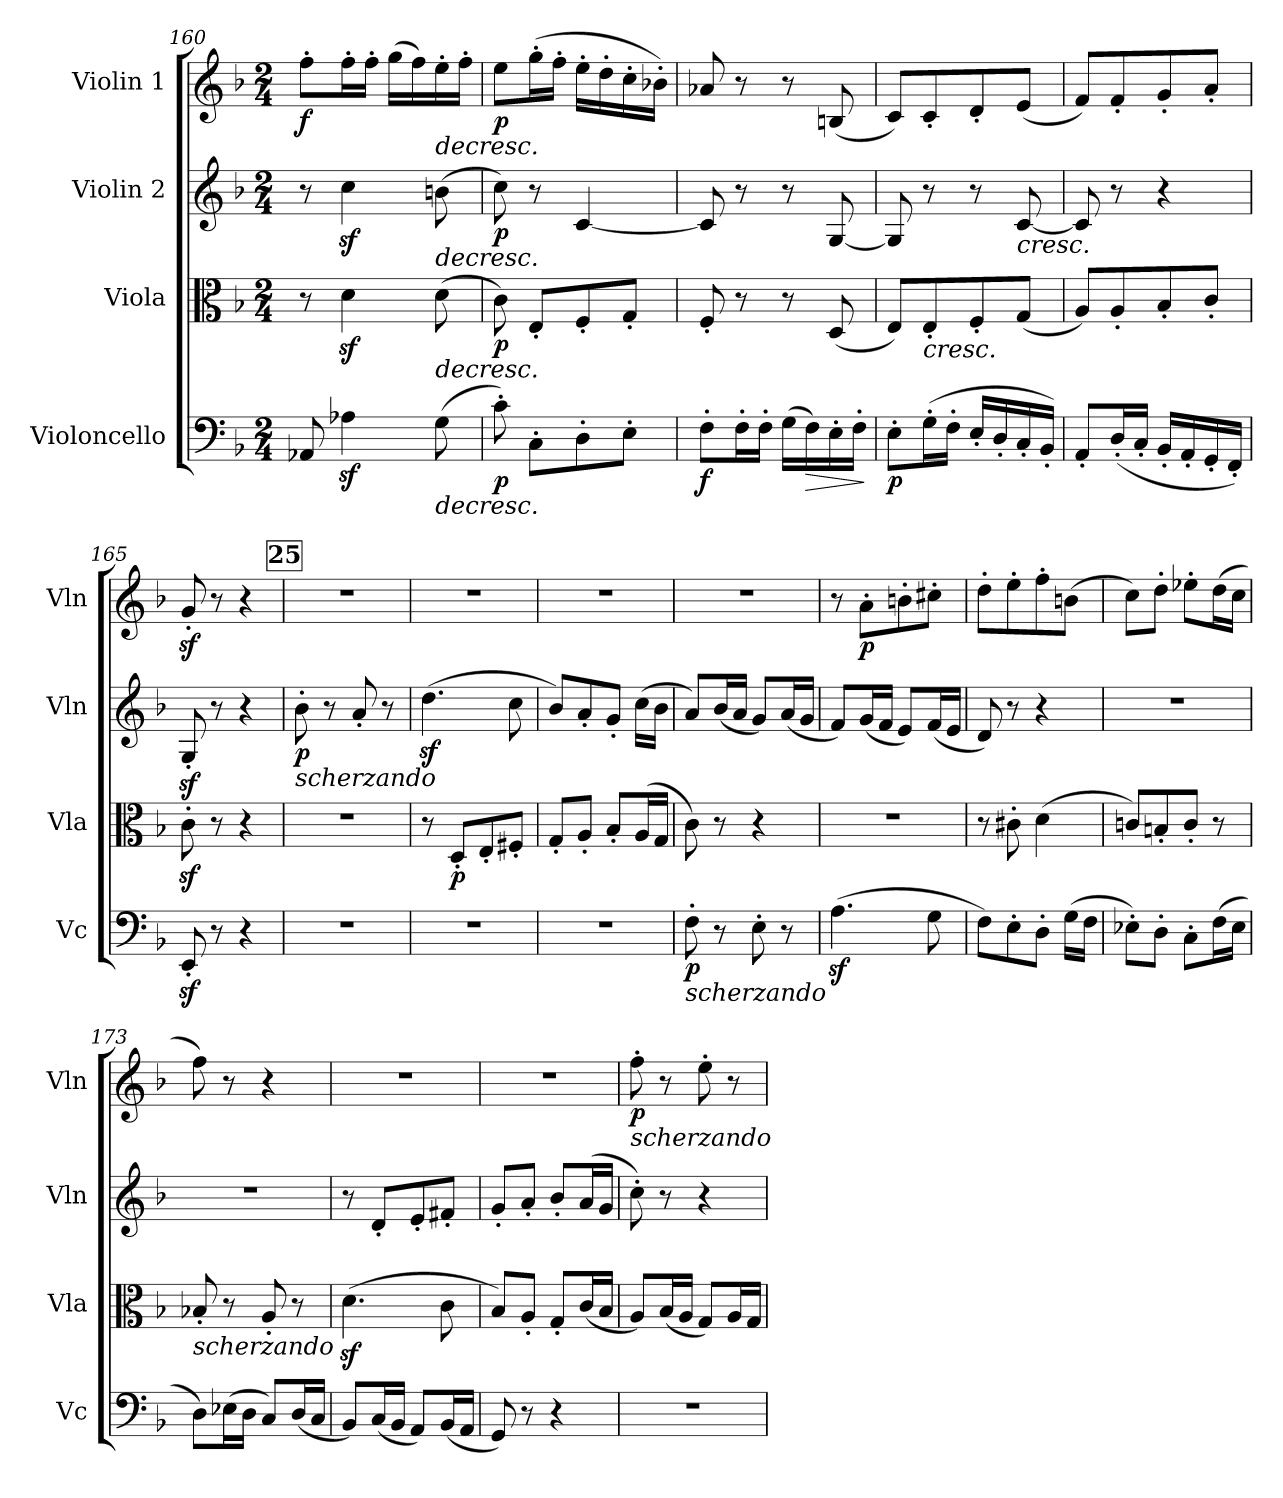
**kern	**dynam	**kern	**dynam	**kern	**dynam	**kern	**dynam
*part4	*part4	*part3	*part3	*part2	*part2	*part1	*part1
*staff4	*staff4	*staff3	*staff3	*staff2	*staff2	*staff1	*staff1
*I"Violoncello	*	*I"Viola	*	*I"Violin 2	*	*I"Violin 1	*
*I'Vc	*	*I'Vla	*	*I'Vln	*	*I'Vln	*
!!LO:LB:g=z
*clefF4	*	*clefC3	*	*clefG2	*	*clefG2	*
*k[b-]	*	*k[b-]	*	*k[b-]	*	*k[b-]	*
*M2/4	*	*M2/4	*	*M2/4	*	*M2/4	*
=160	=160	=160	=160	=160	=160	=160	=160
!	!	!	!	!	!	!	!LO:DY:b
8AA-X/	.	8r	.	8r	.	8ff'\L	f
4A-Xz<\	.	4dz<\	.	4ccz<\	.	16ff'\L	.
.	.	.	.	.	.	16ff'\JJ	.
.	.	.	.	.	.	(16gg\LL	.
.	.	.	.	.	.	16ff\)	.
!	!LO:HP:b	!	!LO:HP:b	!	!LO:HP:b	!	!LO:HP:b
(8G\	>	(8d\	>	(8bn\	>	16ee'\	>
.	.	.	.	.	.	16ff'\JJ	.
!!LO:LB:g=z
=161	=161	=161	=161	=161	=161	=161	=161
!	!LO:DY:b	!	!LO:DY:b	!	!LO:DY:b	!	!LO:DY:b
8c'\)	p	8c\)	p	8cc\)	p	8ee\L	p
8C'\L	.	8E'/L	.	8r	.	(16gg'\L	.
.	.	.	.	.	.	16ff'\JJ	.
8D'\	.	8F'/	.	[4c/	.	16ee'\LL	.
.	.	.	.	.	.	16dd'\	.
8E'\J	.	8G'/J	.	.	.	16cc'\	.
.	.	.	.	.	.	16b-X'\JJ)	.
=162	=162	=162	=162	=162	=162	=162	=162
!	!LO:DY:b	!	!	!	!	!	!
8F'\L	f	8F'/	.	8c/]	.	8a-X/	.
16F'\L	.	8r	.	8r	.	8r	.
16F'\JJ	.	.	.	.	.	.	.
(16G\LL	.	8r	.	8r	.	8r	.
!	!LO:HP:b	!	!	!	!	!	!
16F\)	>	.	.	.	.	.	.
16E'\	.	(8D/	.	[8G/	.	(8Bn/	.
16F'\JJ	.	.	.	.	.	.	.
.	]	.	.	.	.	.	.
=163	=163	=163	=163	=163	=163	=163	=163
!	!LO:DY:b	!	!	!	!	!	!
8E'\L	p	8E/L)	.	8G/]	.	8c/L)	.
!	!	!	!LO:HP:b	!	!	!	!
(16G'\L	.	8E'/	<	8r	.	8c'/	.
16F'\JJ	.	.	.	.	.	.	.
16E'/LL	.	8F'/	.	8r	.	8d'/	.
16D'/	.	.	.	.	.	.	.
!	!	!	!	!	!LO:HP:b	!	!
16C'/	.	(8G/J	.	[8c/	<	(8e/J	.
16BB-'/JJ)	.	.	.	.	.	.	.
=164	=164	=164	=164	=164	=164	=164	=164
8AA'/L	.	8A/L)	.	8c/]	.	8f/L)	.
(16D'/L	.	8A'/	.	8r	]	8f'/	.
16C'/JJ	.	.	.	.	.	.	.
16BB-'/LL	.	8B-'/	.	4r	.	8g'/	.
16AA'/	.	.	.	.	.	.	.
16GG'/	.	8c'/J	.	.	.	8a'/J	.
16FF'/JJ)	]	.	.	.	.	.	.
.	.	.	]	.	.	.	]
=165	=165	=165	=165	=165	=165	=165	=165
8EEz<'/	.	8cz<'\	.	8Gz<'/	.	8gz<'/	.
8r	.	8r	.	8r	.	8r	.
4r	.	4r	.	4r	.	4r	.
!!LO:REH:place=s1:a:B:cj:fs=14:t=25
=166	=166	=166	=166	=166	=166	=166	=166
!	!	!	!	!LO:TX:b:i:t=scherzando	!	!	!
!	!	!	!	!	!LO:DY:b	!	!
2r	.	2r	.	8b-'\	p	2r	.
.	.	.	.	8r	.	.	.
.	.	.	.	8a'/	.	.	.
.	.	.	.	8r	.	.	.
!!LO:LB:g=z
=167	=167	=167	=167	=167	=167	=167	=167
2r	.	8r	.	(4.ddz<\	.	2r	.
!	!	!	!LO:DY:b	!	!	!	!
.	.	8D'/L	p	.	.	.	.
.	.	8E'/	.	.	.	.	.
.	.	8F#X'/J	.	8cc\	[	.	.
!!LO:PB:g=z
=168	=168	=168	=168	=168	=168	=168	=168
2r	.	8G'/L	.	8b-/L)	.	2r	.
.	.	8A'/J	.	8a'/	.	.	.
.	.	8B-'/L	.	8g'/J	.	.	.
.	.	(16A/L	.	(16cc\LL	.	.	.
.	.	16G/JJ	.	16b-\JJ	.	.	.
=169	=169	=169	=169	=169	=169	=169	=169
!LO:TX:b:i:t=scherzando	!	!	!	!	!	!	!
!	!LO:DY:b	!	!	!	!	!	!
8F'\	p	8c\)	.	8a/L)	.	2r	.
8r	.	8r	.	(16b-/L	.	.	.
.	.	.	.	16a/JJ	.	.	.
8E'\	.	4r	.	8g/L)	.	.	.
8r	.	.	.	(16a/L	.	.	.
.	.	.	.	16g/JJ	.	.	.
=170	=170	=170	=170	=170	=170	=170	=170
(4.Az<\	.	2r	.	8f/L)	.	8r	.
!	!	!	!	!	!	!	!LO:DY:b
.	.	.	.	(16g/L	.	8a'\L	p
.	.	.	.	16f/JJ	.	.	.
.	.	.	.	8e/L)	.	8bn'\	.
8G\	.	.	.	(16f/L	.	8cc#X'\J	.
.	.	.	.	16e/JJ	.	.	.
=171	=171	=171	=171	=171	=171	=171	=171
8F\L)	.	8r	.	8d/)	.	8dd'\L	.
8E'\	.	8c#X'\	.	8r	.	8ee'\	.
8D'\J	.	(4d\	.	4r	.	8ff'\	.
(16G\LL	.	.	.	.	.	(8bn\J	.
16F\JJ	.	.	.	.	.	.	.
=172	=172	=172	=172	=172	=172	=172	=172
8E-X'\L)	.	8cn/L)	.	2r	.	8cc\L)	.
8D'\J	.	8Bn'/	.	.	.	8dd'\J	.
8C'\L	.	8c'/J	.	.	.	8ee-X'\L	.
(16F\L	.	8r	.	.	.	(16dd\L	.
16E-\JJ	.	.	.	.	.	16cc\JJ	.
=173	=173	=173	=173	=173	=173	=173	=173
!	!	!LO:TX:b:i:t=scherzando	!	!	!	!	!
8D\L)	.	8B-X'/	.	2r	.	8ff\)	.
(16E-X\L	.	8r	.	.	.	8r	.
16D\JJ	.	.	.	.	.	.	.
8C/L)	.	8A'/	.	.	.	4r	.
(16D/L	.	8r	.	.	.	.	.
16C/JJ	.	.	.	.	.	.	.
!!LO:LB:g=z
=174	=174	=174	=174	=174	=174	=174	=174
8BB-/L)	.	(4.dz<\	.	8r	.	2r	.
(16C/L	.	.	.	8d'/L	.	.	.
16BB-/JJ	.	.	.	.	.	.	.
8AA/L)	.	.	.	8e'/	.	.	.
(16BB-/L	.	8c\	[	8f#X'/J	.	.	.
16AA/JJ	.	.	.	.	.	.	.
=175	=175	=175	=175	=175	=175	=175	=175
8GG/)	.	8B-/L)	.	8g'/L	.	2r	.
8r	.	8A'/J	.	8a'/J	.	.	.
4r	.	8G'/L	.	8b-'/L	.	.	.
.	.	(16c/L	.	(16a/L	.	.	.
.	.	16B-/JJ	.	16g/JJ	.	.	.
=176	=176	=176	=176	=176	=176	=176	=176
!	!	!	!	!	!	!LO:TX:b:i:t=scherzando	!
!	!	!	!	!	!	!	!LO:DY:b
2r	.	8A/L)	.	8cc'\)	.	8ff'\	p
.	.	(16B-/L	.	8r	.	8r	.
.	.	16A/JJ	.	.	.	.	.
.	.	8G/L)	.	4r	.	8ee'\	.
.	.	16A/L	.	.	.	8r	.
.	.	16G/JJ	.	.	.	.	.
=	=	=	=	=	=	=	=
*-	*-	*-	*-	*-	*-	*-	*-
